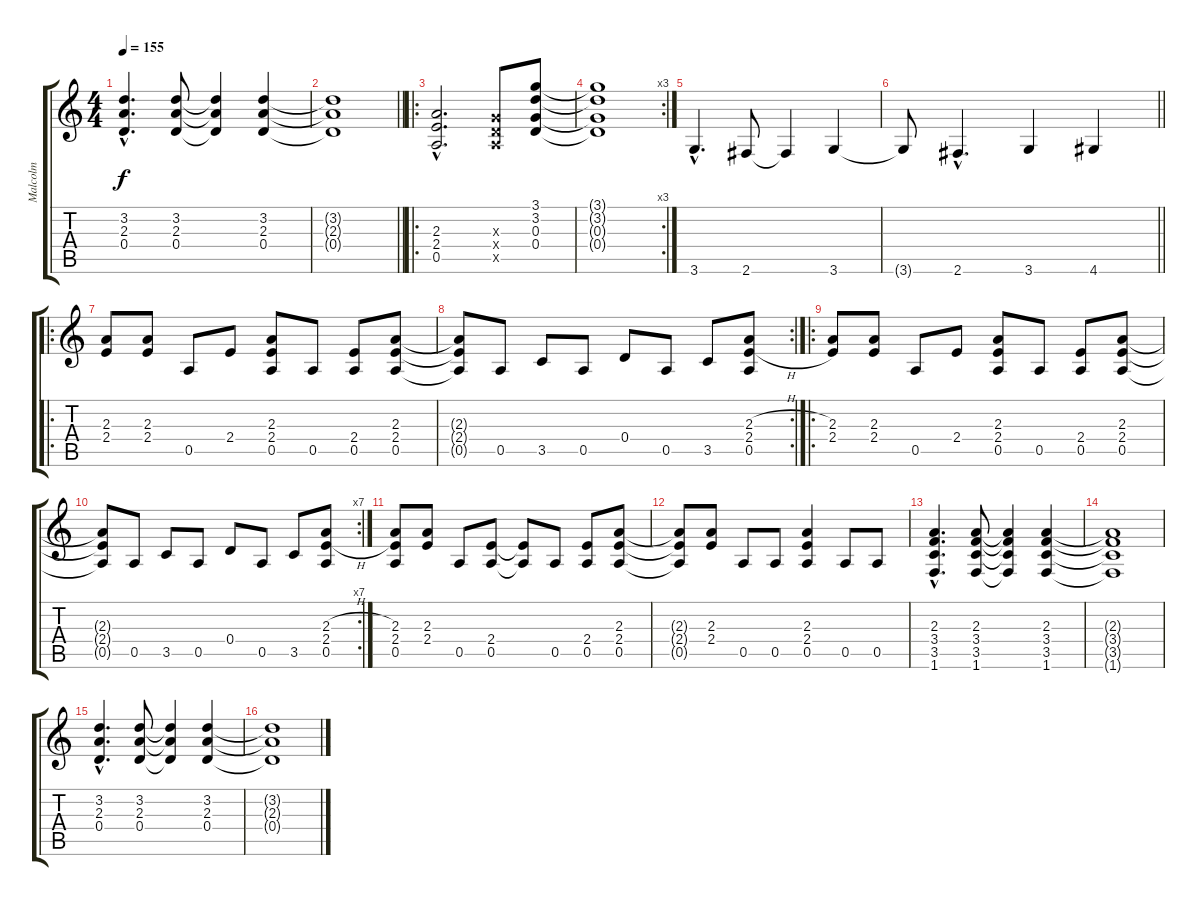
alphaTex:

\track ("Malcolm" "Malcolm") {instrument overdrivenguitar}
\staff {score tabs}
\tuning (E4 B3 G3 D3 A2 E2) {hide}
\ts (4 4)
\tempo 155
\clef g2
\ks c
(3.2{hac} 2.3{hac} 0.4{hac}).4{d dy f} (3.2 2.3 0.4).8 (3.2{t} 2.3{t} 0.4{t}).4 (3.2 2.3 0.4).4 |
\barLineRight lightlight
(3.2{t} 2.3{t} 0.4{t}).1 |
\ro
(2.3{hac} 2.4{hac} 0.5{hac}).2{d} (0.3{x} 0.4{x} 0.5{x}).8 (3.1 3.2 0.3 0.4).8 |
\rc 3
(3.1{t} 3.2{t} 0.3{t} 0.4{t}).1 |
3.6{hac}.4{d} 2.6.8 2.6{t}.4 3.6.4 |
\barLineRight lightlight
3.6{t}.8 2.6{hac}.4{d} 3.6.4 4.6.4 |
\ro
(2.3 2.4).8 (2.3 2.4).8 0.5.8 2.4.8 (2.3 2.4 0.5).8 0.5.8 (2.4 0.5).8 (2.3 2.4 0.5).8 |
\rc 2
(2.3{t} 2.4{t} 0.5{t}).8 0.5.8 3.5.8 0.5.8 0.4.8 0.5.8 3.5.8 (2.3{h} 2.4{h} 0.5).8 |
\ro
(2.3 2.4).8 (2.3 2.4).8 0.5.8 2.4.8 (2.3 2.4 0.5).8 0.5.8 (2.4 0.5).8 (2.3 2.4 0.5).8 |
\rc 7
(2.3{t} 2.4{t} 0.5{t}).8 0.5.8 3.5.8 0.5.8 0.4.8 0.5.8 3.5.8 (2.3{h} 2.4{h} 0.5).8 |
(2.3 2.4 0.5).8 (2.3 2.4).8 0.5.8 (2.4 0.5).8 (2.4{t} 0.5{t}).8 0.5.8 (2.4 0.5).8 (2.3 2.4 0.5).8 |
(2.3{t} 2.4{t} 0.5{t}).8 (2.3 2.4).8 0.5.8 0.5.8 (2.3 2.4 0.5).4 0.5.8 0.5.8 |
(2.3{hac} 3.4{hac} 3.5{hac} 1.6{hac}).4{d} (2.3 3.4 3.5 1.6).8 (2.3{t} 3.4{t} 3.5{t} 1.6{t}).4 (2.3 3.4 3.5 1.6).4 |
(2.3{t} 3.4{t} 3.5{t} 1.6{t}).1 |
(3.2{hac} 2.3{hac} 0.4{hac}).4{d} (3.2 2.3 0.4).8 (3.2{t} 2.3{t} 0.4{t}).4 (3.2 2.3 0.4).4 |
(3.2{t} 2.3{t} 0.4{t}).1
